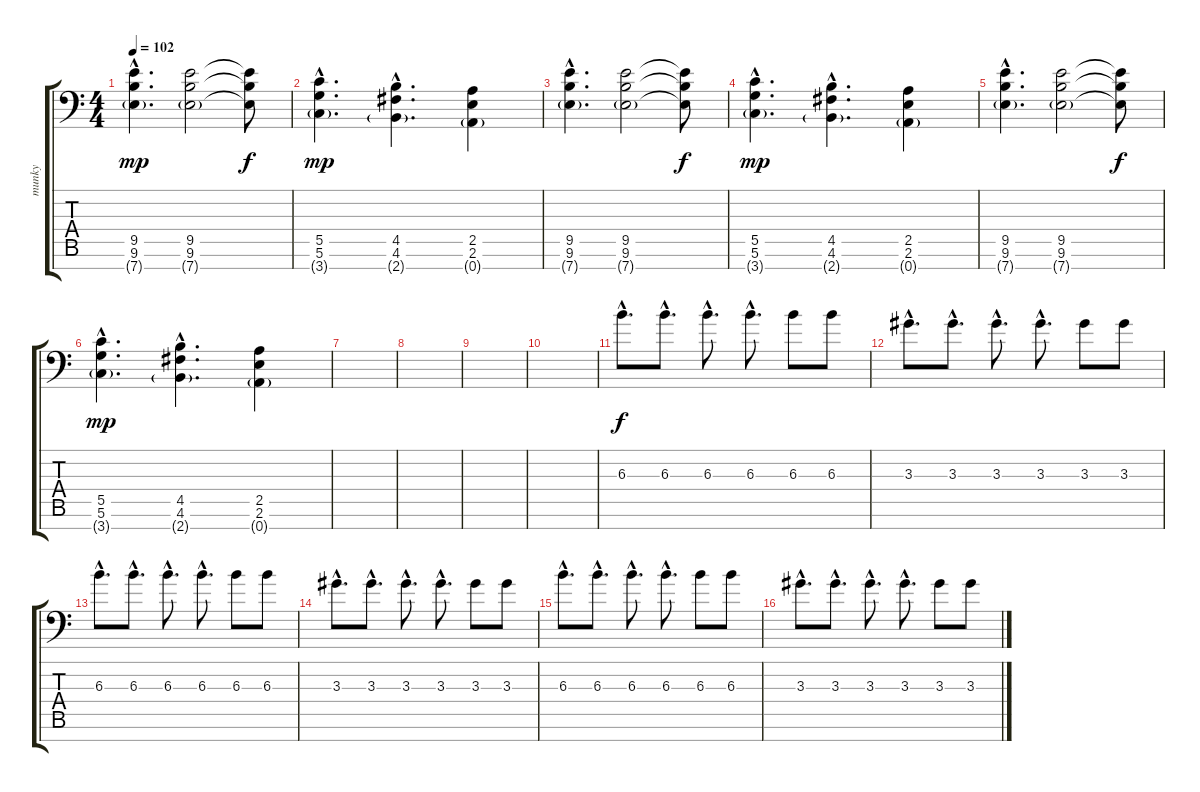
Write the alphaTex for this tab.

\track ("munky" "munky") {instrument overdrivenguitar}
\staff {score tabs}
\tuning (D4 A3 F3 C3 G2 D2 A1) {hide}
\ts (4 4)
\tempo 102
\clef f4
\ks c
(9.5{hac} 9.6{hac} 7.7{g hac}).4{d dy mp} (9.5 9.6 7.7{g}).2 (9.5{t} 9.6{t} 7.7{t}).8{dy f} |
(5.5{hac} 5.6{hac} 3.7{g hac}).4{d dy mp} (4.5{hac} 4.6{hac} 2.7{g hac}).4{d} (2.5 2.6 0.7{g}).4 |
(9.5{hac} 9.6{hac} 7.7{g hac}).4{d} (9.5 9.6 7.7{g}).2 (9.5{t} 9.6{t} 7.7{t}).8{dy f} |
(5.5{hac} 5.6{hac} 3.7{g hac}).4{d dy mp} (4.5{hac} 4.6{hac} 2.7{g hac}).4{d} (2.5 2.6 0.7{g}).4 |
(9.5{hac} 9.6{hac} 7.7{g hac}).4{d} (9.5 9.6 7.7{g}).2 (9.5{t} 9.6{t} 7.7{t}).8{dy f} |
(5.5{hac} 5.6{hac} 3.7{g hac}).4{d dy mp} (4.5{hac} 4.6{hac} 2.7{g hac}).4{d} (2.5 2.6 0.7{g}).4 |
|
|
|
|
6.3{hac}.8{d dy f volume 7 instrument guitarharmonics} 6.3{hac}.8{d} 6.3{hac}.8{d} 6.3{hac}.8{d} 6.3.8 6.3.8 |
3.3{hac}.8{d} 3.3{hac}.8{d} 3.3{hac}.8{d} 3.3{hac}.8{d} 3.3.8 3.3.8 |
6.3{hac}.8{d volume 7 instrument guitarharmonics} 6.3{hac}.8{d} 6.3{hac}.8{d} 6.3{hac}.8{d} 6.3.8 6.3.8 |
3.3{hac}.8{d} 3.3{hac}.8{d} 3.3{hac}.8{d} 3.3{hac}.8{d} 3.3.8 3.3.8 |
6.3{hac}.8{d volume 7 instrument guitarharmonics} 6.3{hac}.8{d} 6.3{hac}.8{d} 6.3{hac}.8{d} 6.3.8 6.3.8 |
3.3{hac}.8{d} 3.3{hac}.8{d} 3.3{hac}.8{d} 3.3{hac}.8{d} 3.3.8 3.3.8
